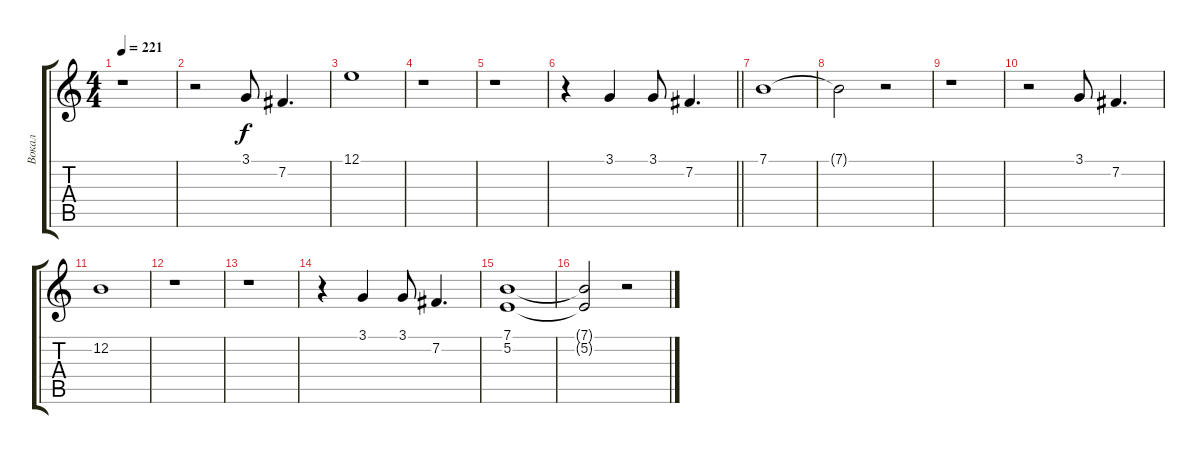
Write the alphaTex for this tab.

\track ("Вокал" "Вокал") {instrument oboe}
\staff {score tabs}
\tuning (E4 B3 G3 D3 A2 E2) {hide}
\ts (4 4)
\tempo 221
\clef g2
\ks c
r.1{dy f} |
r.2 3.1.8 7.2.4{d} |
12.1.1 |
r.1 |
r.1 |
\barLineRight lightlight
r.4 3.1.4 3.1.8 7.2.4{d} |
7.1.1 |
7.1{t}.2 r.2 |
r.1 |
r.2 3.1.8 7.2.4{d} |
12.2.1 |
r.1 |
r.1 |
r.4 3.1.4 3.1.8 7.2.4{d} |
(7.1 5.2).1 |
(7.1{t} 5.2{t}).2 r.2
